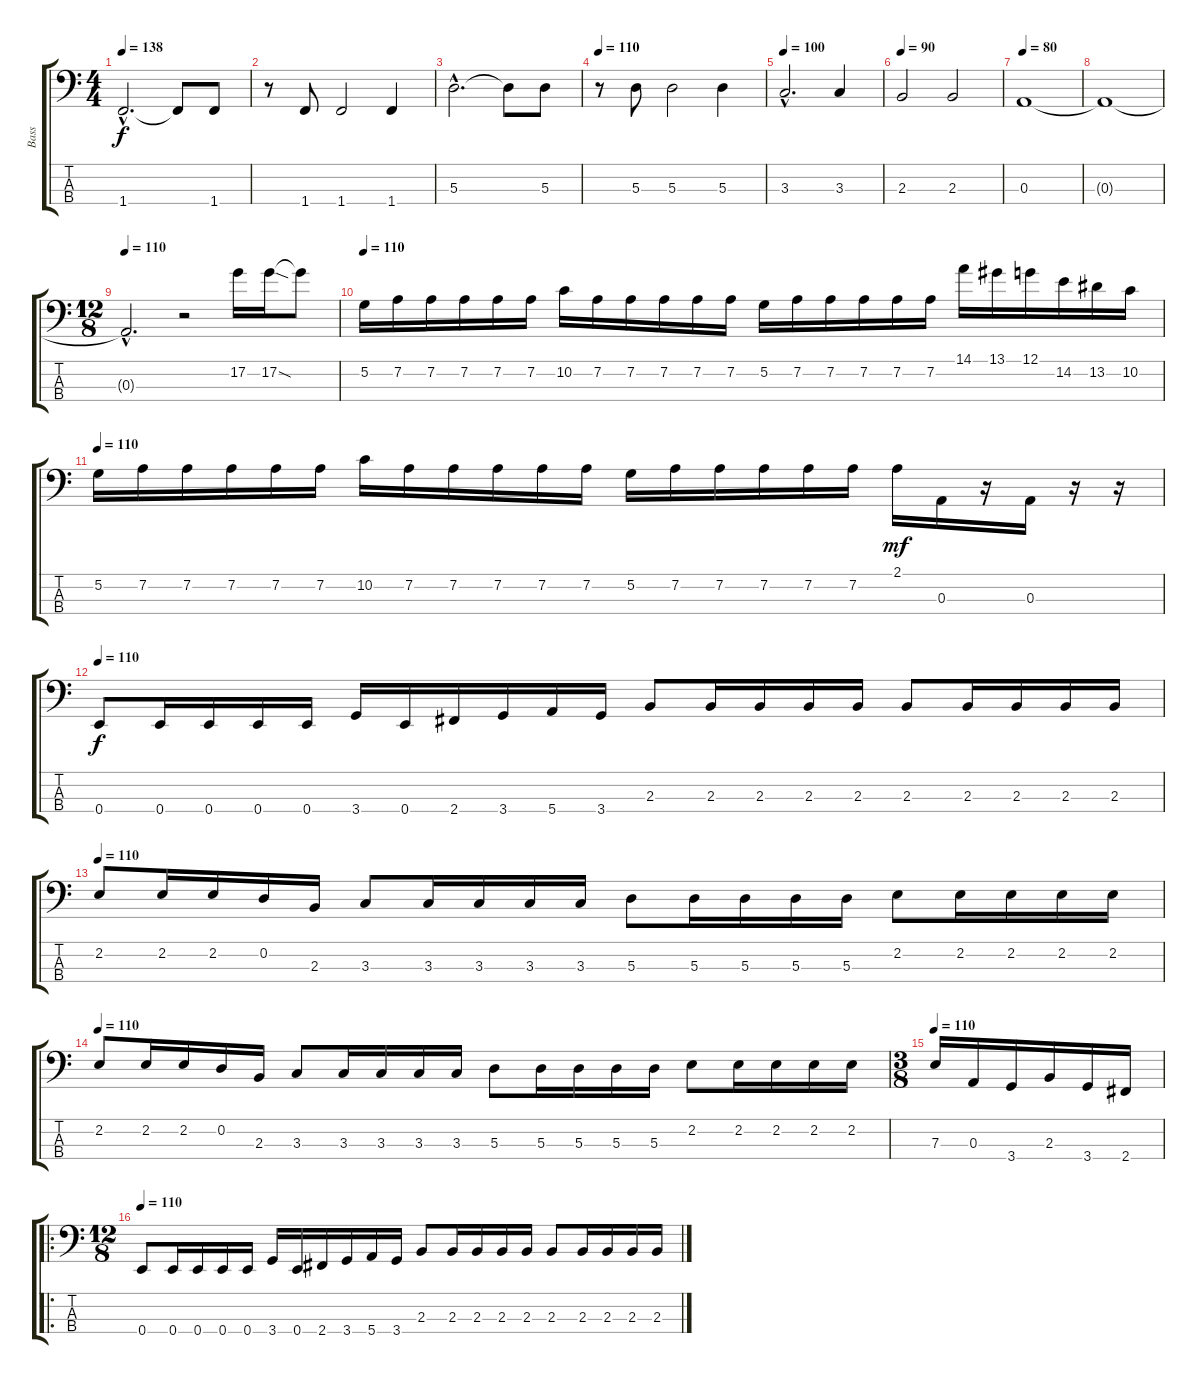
\track ("Bass" "Bass") {instrument electricbassfinger}
\staff {score tabs}
\tuning (G2 D2 A1 E1) {hide}
\ts (4 4)
\tempo 138
\clef f4
\ks c
1.4{hac}.2{d dy f} 1.4{t}.8 1.4.8 |
r.8 1.4.8 1.4.2 1.4.4 |
5.3{hac}.2{d} 5.3{t}.8 5.3.8 |
\tempo 110
r.8 5.3.8 5.3.2 5.3.4 |
\tempo 100
3.3{hac}.2{d} 3.3.4 |
\tempo 90
2.3.2 2.3.2 |
\tempo 80
0.3.1 |
0.3{t}.1 |
\ts (12 8)
\tempo 110
0.3{hac t}.2{d} r.2 17.2.16 17.2{sod}.16 17.2{t}.8 |
\tempo 110
5.2.16 7.2.16 7.2.16 7.2.16 7.2.16 7.2.16 10.2.16 7.2.16 7.2.16 7.2.16 7.2.16 7.2.16 5.2.16 7.2.16 7.2.16 7.2.16 7.2.16 7.2.16 14.1.16 13.1.16 12.1.16 14.2.16 13.2.16 10.2.16 |
\tempo 110
5.2.16 7.2.16 7.2.16 7.2.16 7.2.16 7.2.16 10.2.16 7.2.16 7.2.16 7.2.16 7.2.16 7.2.16 5.2.16 7.2.16 7.2.16 7.2.16 7.2.16 7.2.16 2.1.16{dy mf instrument slapbass1} 0.3.16 r.16 0.3.16 r.16 r.16 |
\tempo 110
0.4.8{dy f instrument electricbassfinger} 0.4.16 0.4.16 0.4.16 0.4.16 3.4.16 0.4.16 2.4.16 3.4.16 5.4.16 3.4.16 2.3.8 2.3.16 2.3.16 2.3.16 2.3.16 2.3.8 2.3.16 2.3.16 2.3.16 2.3.16 |
\tempo 110
2.2.8 2.2.16 2.2.16 0.2.16 2.3.16 3.3.8 3.3.16 3.3.16 3.3.16 3.3.16 5.3.8 5.3.16 5.3.16 5.3.16 5.3.16 2.2.8 2.2.16 2.2.16 2.2.16 2.2.16 |
\tempo 110
2.2.8 2.2.16 2.2.16 0.2.16 2.3.16 3.3.8 3.3.16 3.3.16 3.3.16 3.3.16 5.3.8 5.3.16 5.3.16 5.3.16 5.3.16 2.2.8 2.2.16 2.2.16 2.2.16 2.2.16 |
\ts (3 8)
\tempo 110
7.3.16 0.3.16 3.4.16 2.3.16 3.4.16 2.4.16 |
\ro
\ts (12 8)
\tempo 110
0.4.8{instrument electricbassfinger} 0.4.16 0.4.16 0.4.16 0.4.16 3.4.16 0.4.16 2.4.16 3.4.16 5.4.16 3.4.16 2.3.8 2.3.16 2.3.16 2.3.16 2.3.16 2.3.8 2.3.16 2.3.16 2.3.16 2.3.16
